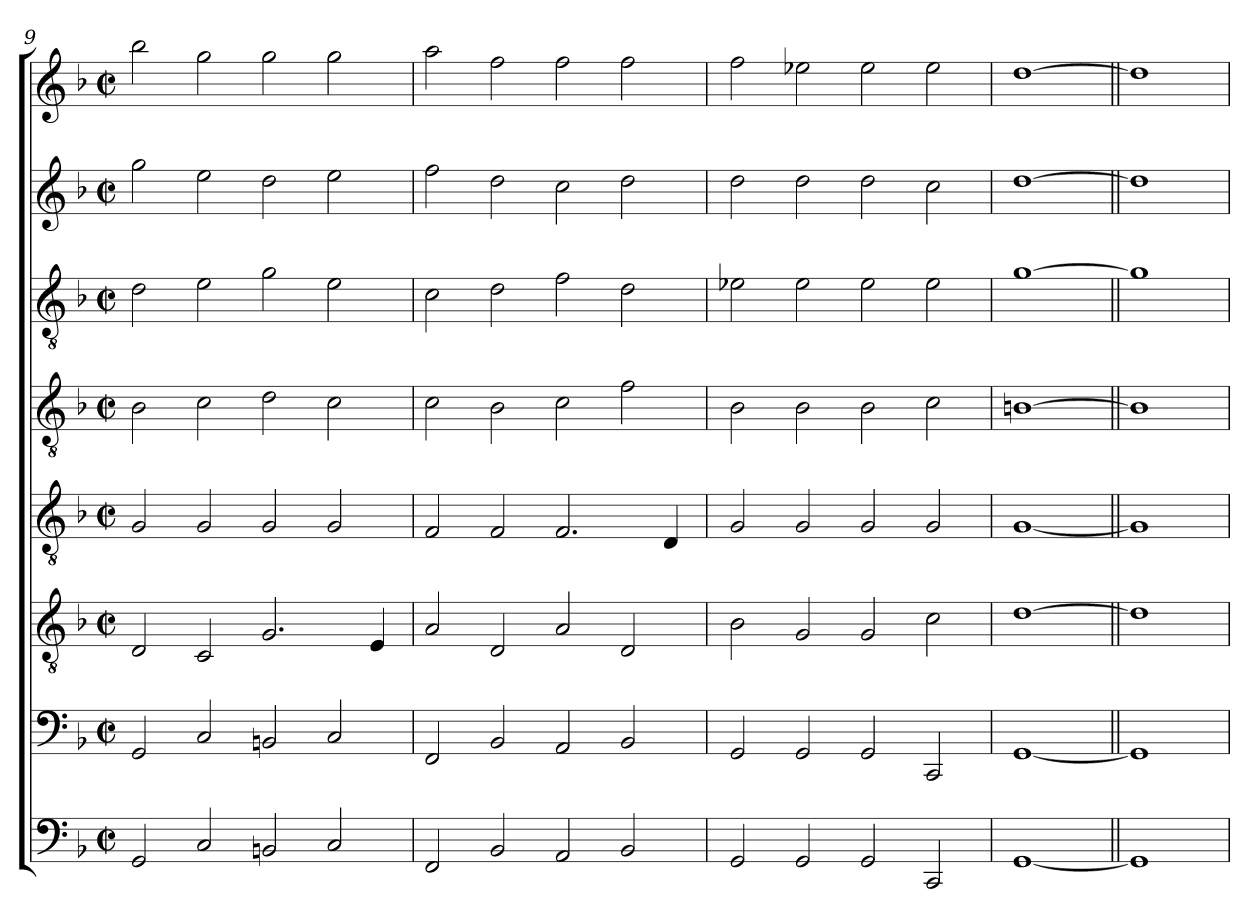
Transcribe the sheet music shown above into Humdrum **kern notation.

**kern	**kern	**kern	**kern	**kern	**kern	**kern	**kern
*part8	*part7	*part6	*part5	*part4	*part3	*part2	*part1
*staff8	*staff7	*staff6	*staff5	*staff4	*staff3	*staff2	*staff1
*clefF4	*clefF4	*clefGv2	*clefGv2	*clefGv2	*clefGv2	*clefG2	*clefG2
*k[b-]	*k[b-]	*k[b-]	*k[b-]	*k[b-]	*k[b-]	*k[b-]	*k[b-]
*F:	*F:	*F:	*F:	*F:	*F:	*F:	*F:
*M2/2	*M2/2	*M2/2	*M2/2	*M2/2	*M2/2	*M2/2	*M2/2
*met(c|)	*met(c|)	*met(c|)	*met(c|)	*met(c|)	*met(c|)	*met(c|)	*met(c|)
=9	=9	=9	=9	=9	=9	=9	=9
2GG/	2GG/	2D/	2G/	2B-\	2d\	2gg\	2bb-\
2C/	2C/	2C/	2G/	2c\	2e\	2ee\	2gg\
2BBn/	2BBn/	2.G/	2G/	2d\	2g\	2dd\	2gg\
2C/	2C/	.	2G/	2c\	2e\	2ee\	2gg\
.	.	4E/	.	.	.	.	.
=10	=10	=10	=10	=10	=10	=10	=10
2FF/	2FF/	2A/	2F/	2c\	2c\	2ff\	2aa\
2BB-/	2BB-/	2D/	2F/	2B-\	2d\	2dd\	2ff\
2AA/	2AA/	2A/	2.F/	2c\	2f\	2cc\	2ff\
2BB-/	2BB-/	2D/	.	2f\	2d\	2dd\	2ff\
.	.	.	4D/	.	.	.	.
=11	=11	=11	=11	=11	=11	=11	=11
2GG/	2GG/	2B-\	2G/	2B-\	2e-X\	2dd\	2ff\
2GG/	2GG/	2G/	2G/	2B-\	2e-\	2dd\	2ee-X\
2GG/	2GG/	2G/	2G/	2B-\	2e-\	2dd\	2ee-\
2CC/	2CC/	2c\	2G/	2c\	2e-\	2cc\	2ee-\
=12	=12	=12	=12	=12	=12	=12	=12
[1GG	[1GG	[1d	[1G	[1Bn	[1g	[1dd	[1dd
=13||	=13||	=13||	=13||	=13||	=13||	=13||	=13||
1GG]	1GG]	1d]	1G]	1B]	1g]	1dd]	1dd]
=	=	=	=	=	=	=	=
*-	*-	*-	*-	*-	*-	*-	*-
